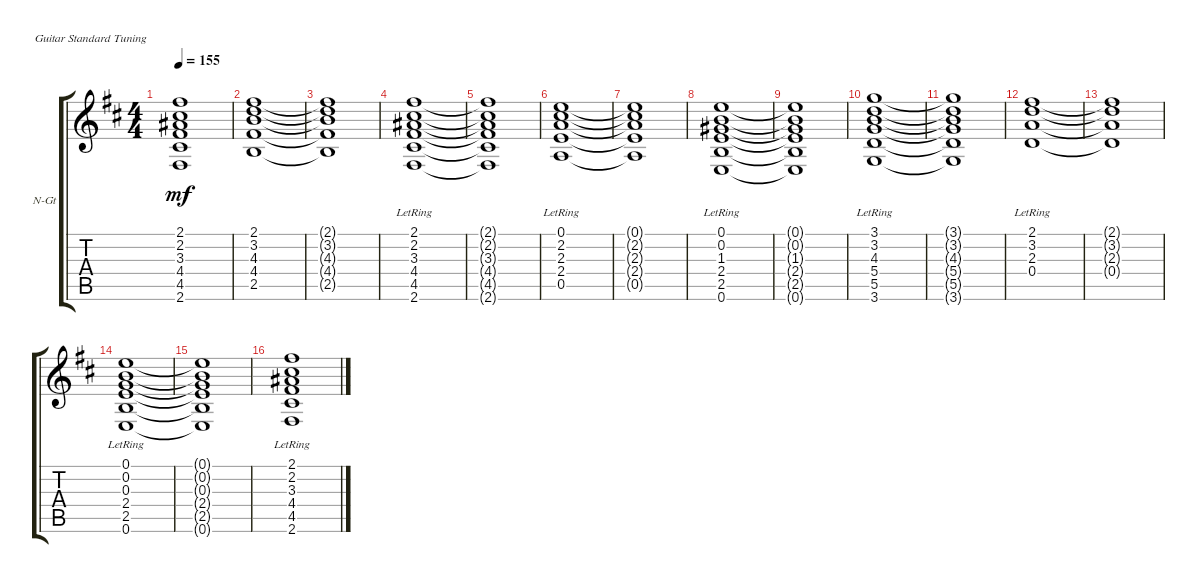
\defaultSystemsLayout 4
\bracketExtendMode groupsimilarinstruments
\firstSystemTrackNameOrientation horizontal
\otherSystemsTrackNameOrientation horizontal
\track ("Background" "N-Gt") {instrument acousticguitarsteel}
\staff {score tabs}
\tuning (E4 B3 G3 D3 A2 E2)
\ts (4 4)
\tempo 155
\clef g2
\ks bminor
(2.6{t} 4.5{t} 4.4{t} 3.3{t} 2.2{t} 2.1{t}).1{dy mf} |
(2.5 4.4 4.3 2.1 3.2).1 |
(2.5{t} 4.4{t} 4.3{t} 2.1{t} 3.2{t}).1 |
(2.6{lr} 4.5{lr} 4.4{lr} 3.3{lr} 2.2{lr} 2.1{lr}).1 |
(2.6{t} 4.5{t} 4.4{t} 3.3{t} 2.2{t} 2.1{t}).1 |
(0.5{lr} 2.4{lr} 2.3{lr} 2.2{lr} 0.1{lr}).1 |
(0.5{t} 2.4{t} 2.3{t} 2.2{t} 0.1{t}).1 |
(0.6{lr} 2.5{lr} 2.4{lr} 1.3{lr} 0.2{lr} 0.1{lr}).1 |
(0.6{t} 2.5{t} 2.4{t} 1.3{t} 0.2{t} 0.1{t}).1 |
(3.6{lr} 5.4{lr} 5.5{lr} 4.3{lr} 3.2{lr} 3.1{lr}).1 |
(3.6{t} 5.4{t} 5.5{t} 4.3{t} 3.2{t} 3.1{t}).1 |
(0.4{lr} 2.3{lr} 3.2{lr} 2.1{lr}).1 |
(0.4{t} 2.3{t} 3.2{t} 2.1{t}).1 |
(0.6{lr} 2.5{lr} 2.4{lr} 0.3{lr} 0.2{lr} 0.1{lr}).1 |
(0.6{t} 2.5{t} 2.4{t} 0.3{t} 0.2{t} 0.1{t}).1 |
(2.6{lr} 4.5{lr} 4.4{lr} 3.3{lr} 2.2{lr} 2.1{lr}).1
